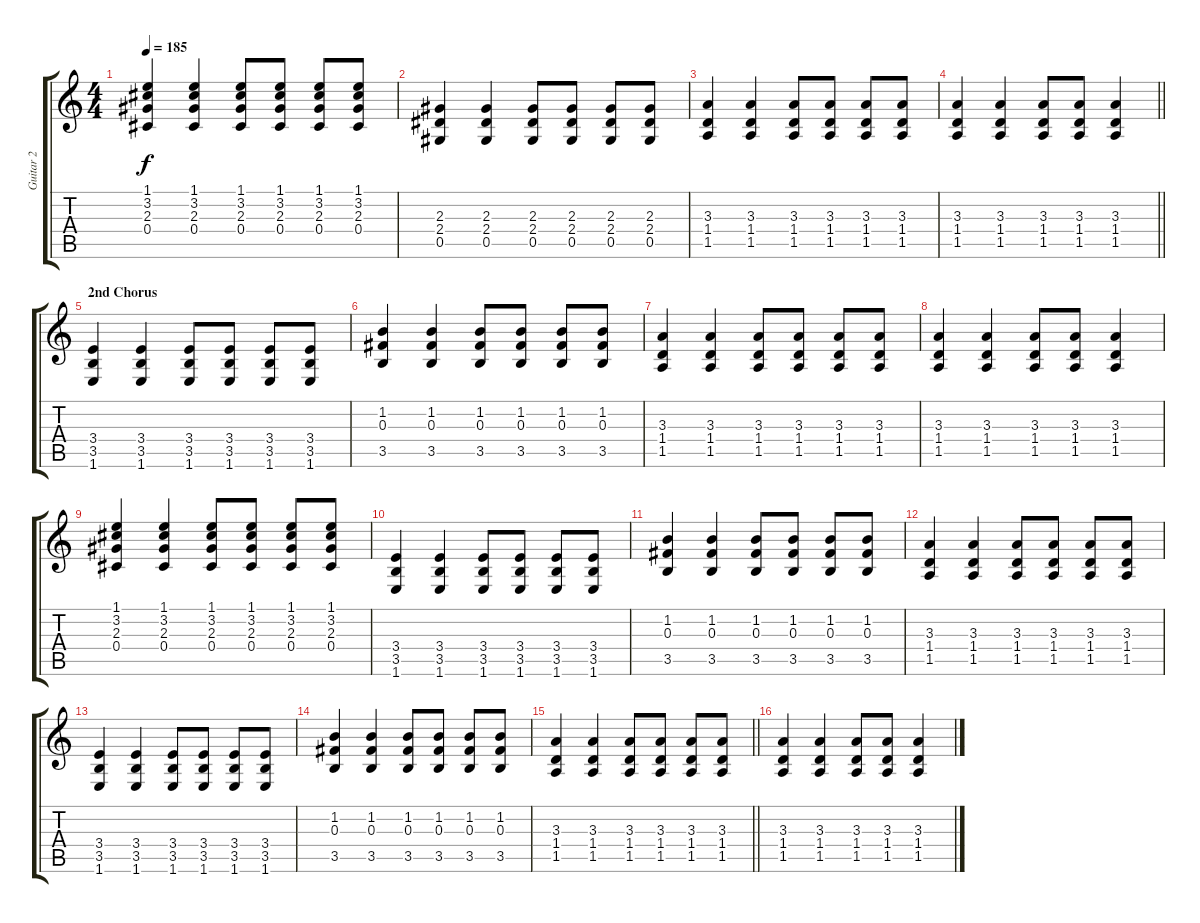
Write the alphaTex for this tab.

\track ("Guitar 2" "Guitar 2") {instrument distortionguitar}
\staff {score tabs}
\tuning (Eb4 Bb3 Gb3 Db3 Ab2 Eb2) {hide}
\ts (4 4)
\tempo 185
\clef g2
\ks c
(1.1 3.2 2.3 0.4).4{dy f} (1.1 3.2 2.3 0.4).4 (1.1 3.2 2.3 0.4).8 (1.1 3.2 2.3 0.4).8 (1.1 3.2 2.3 0.4).8 (1.1 3.2 2.3 0.4).8 |
(2.3 2.4 0.5).4 (2.3 2.4 0.5).4 (2.3 2.4 0.5).8 (2.3 2.4 0.5).8 (2.3 2.4 0.5).8 (2.3 2.4 0.5).8 |
(3.3 1.4 1.5).4 (3.3 1.4 1.5).4 (3.3 1.4 1.5).8 (3.3 1.4 1.5).8 (3.3 1.4 1.5).8 (3.3 1.4 1.5).8 |
\barLineRight lightlight
(3.3 1.4 1.5).4 (3.3 1.4 1.5).4 (3.3 1.4 1.5).8 (3.3 1.4 1.5).8 (3.3 1.4 1.5).4 |
\section ("" "2nd Chorus")
(3.4 3.5 1.6).4 (3.4 3.5 1.6).4 (3.4 3.5 1.6).8 (3.4 3.5 1.6).8 (3.4 3.5 1.6).8 (3.4 3.5 1.6).8 |
(1.2 0.3 3.5).4 (1.2 0.3 3.5).4 (1.2 0.3 3.5).8 (1.2 0.3 3.5).8 (1.2 0.3 3.5).8 (1.2 0.3 3.5).8 |
(3.3 1.4 1.5).4 (3.3 1.4 1.5).4 (3.3 1.4 1.5).8 (3.3 1.4 1.5).8 (3.3 1.4 1.5).8 (3.3 1.4 1.5).8 |
(3.3 1.4 1.5).4 (3.3 1.4 1.5).4 (3.3 1.4 1.5).8 (3.3 1.4 1.5).8 (3.3 1.4 1.5).4 |
(1.1 3.2 2.3 0.4).4 (1.1 3.2 2.3 0.4).4 (1.1 3.2 2.3 0.4).8 (1.1 3.2 2.3 0.4).8 (1.1 3.2 2.3 0.4).8 (1.1 3.2 2.3 0.4).8 |
(3.4 3.5 1.6).4 (3.4 3.5 1.6).4 (3.4 3.5 1.6).8 (3.4 3.5 1.6).8 (3.4 3.5 1.6).8 (3.4 3.5 1.6).8 |
(1.2 0.3 3.5).4 (1.2 0.3 3.5).4 (1.2 0.3 3.5).8 (1.2 0.3 3.5).8 (1.2 0.3 3.5).8 (1.2 0.3 3.5).8 |
(3.3 1.4 1.5).4 (3.3 1.4 1.5).4 (3.3 1.4 1.5).8 (3.3 1.4 1.5).8 (3.3 1.4 1.5).8 (3.3 1.4 1.5).8 |
(3.4 3.5 1.6).4 (3.4 3.5 1.6).4 (3.4 3.5 1.6).8 (3.4 3.5 1.6).8 (3.4 3.5 1.6).8 (3.4 3.5 1.6).8 |
(1.2 0.3 3.5).4 (1.2 0.3 3.5).4 (1.2 0.3 3.5).8 (1.2 0.3 3.5).8 (1.2 0.3 3.5).8 (1.2 0.3 3.5).8 |
\barLineRight lightlight
(3.3 1.4 1.5).4 (3.3 1.4 1.5).4 (3.3 1.4 1.5).8 (3.3 1.4 1.5).8 (3.3 1.4 1.5).8 (3.3 1.4 1.5).8 |
(3.3 1.4 1.5).4 (3.3 1.4 1.5).4 (3.3 1.4 1.5).8 (3.3 1.4 1.5).8 (3.3 1.4 1.5).4
